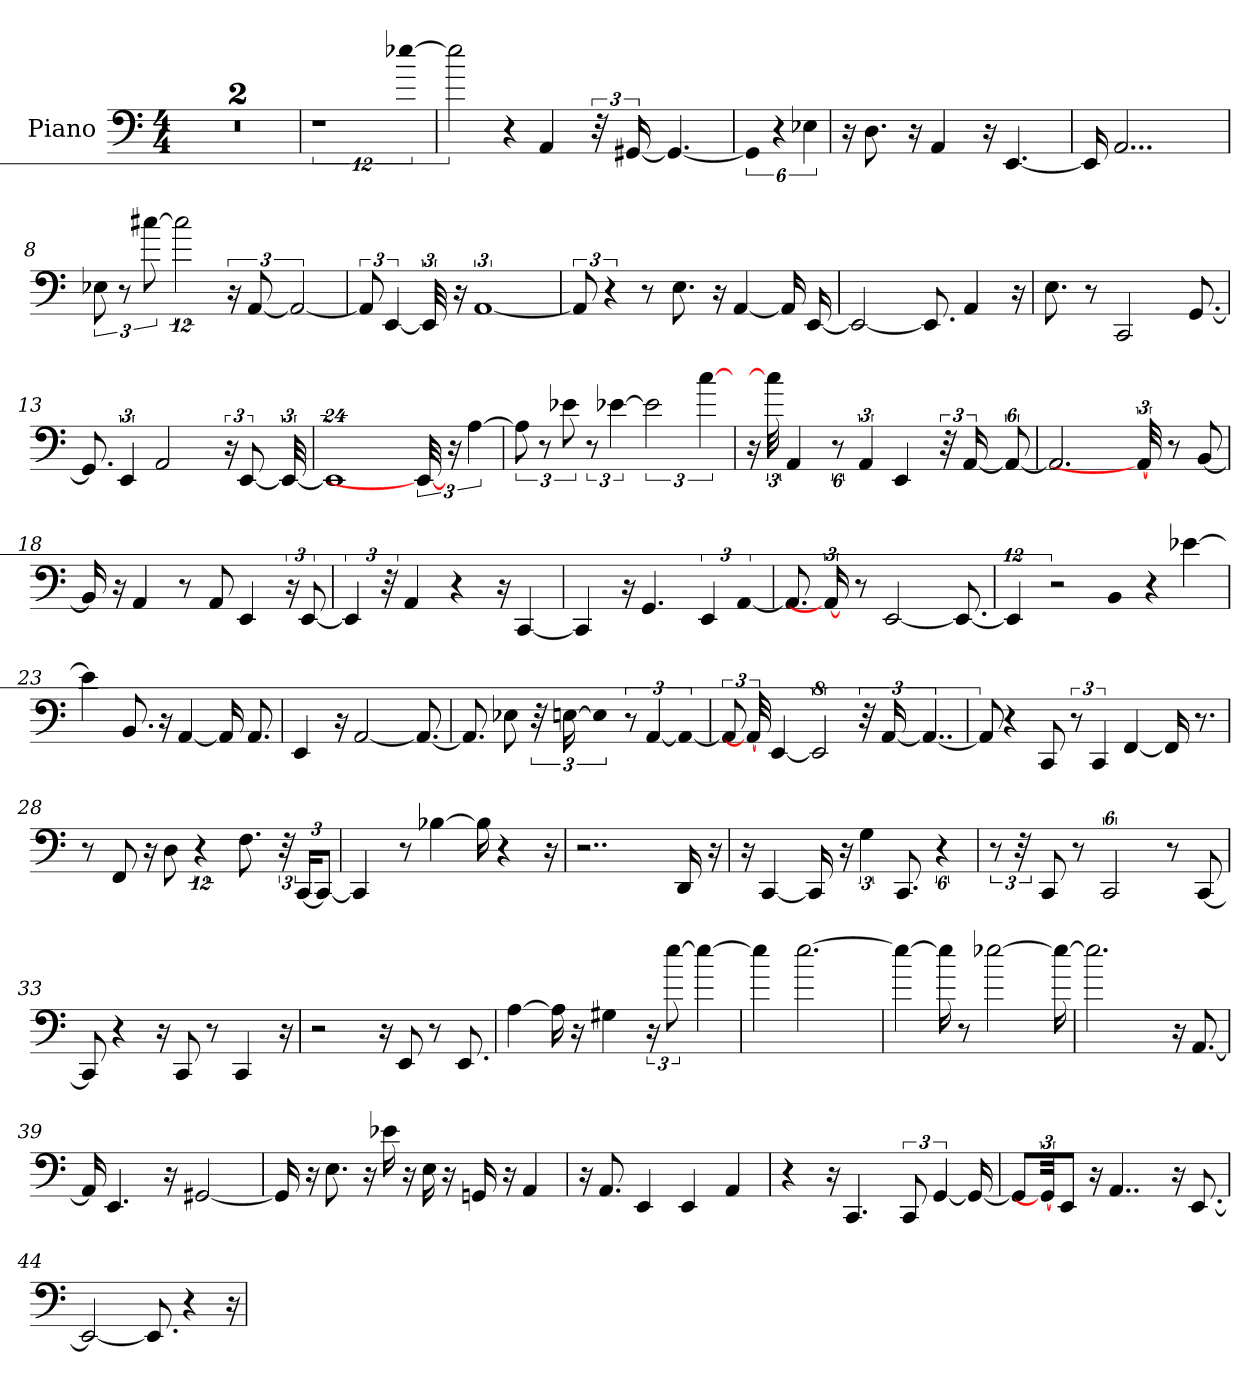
**kern
*part1
*staff1
*I"Piano
*I'Pno
*clefF4
*M4/4
*MM120
=1
1r
=2
1r
=3
12%7r
[12%5ee-X
=4
48%13ee-]
24r
4AA
48r
[24GG#X
4.GG#_
=5
6%5GG#]
12r
12E-X
=6
16r
8.D
16r
4AA
16r
[4.EE
=7
16EE]
2...AA
=8
12E-X
12r
[12cc#X
24%7cc#]
24r
[12AA
3AA_
=9
12AA]
[6EE
48EE]
16r
[3%2AA
=10
12AA]
6r
8r
8.E
16r
[4AA
16AA]
[16EE
=11
2EE_
8.EE]
4AA
16r
=12
8.E
8r
2CC
[8.GG
=13
8.GG]
6EE
2AA
24r
[12EE
48EE_
=14
24%19EE]
48EE_
24r
[6A
=15
12A]
12r
12e-X
12r
[6e-X
3e-]
[6cc
=16
16r
48cc]
4AA
48%5r
6AA
4EE
48r
[24AA
48%5AA_
=17
2.AA]
48AA_
8r
[8BB
=18
16BB]
16r
4AA
8r
8AA
4EE
24r
[12EE
=19
6EE]
48r
4AA
4r
16r
[4CC
=20
4CC]
16r
4.GG
6EE
[48%7AA
=21
8.AA]
24AA_
8r
[2EE
8.EE_
=22
48%11EE]
48%17r
12BB
12r
[4e-X
=23
4e-]
8.BB
16r
[4AA
16AA]
8.AA
=24
4EE
16r
[2AA
8.AA_
=25
8.AA]
8E-X
48r
[24E
48%7E]
12r
[6AA
48%11AA_
=26
12AA]
48AA_
[4EE
16%5EE]
48r
[24AA
6..AA_
=27
48%5AA]
48r
8CC
12r
6CC
[4FF
16FF]
8.r
=28
8r
8FF
16r
8D
48%11r
8.F
48r
[24CC/KL
12CC/J_
=29
4CC]
8r
[4B-X
16B-]
4r
16r
=30
2..r
16DD
16r
=31
16r
[4CC
16CC]
16r
6G
8.CC
24%5r
=32
12r
48r
8CC
8r
12%5CC
8r
[8CC
=33
8CC]
4r
16r
8CC
8r
4CC
16r
=34
2r
16r
8EE
8r
8.EE
=35
[4A
16A]
16r
4G#X
24r
[12ee
4ee_
=36
4ee]
[2.ee
=37
4ee_
16ee]
8r
[2ee-X
16ee-_
=38
2.ee-]
16r
[8.AA
=39
16AA]
4.EE
16r
[2GG#X
=40
16GG#]
16r
8.E
16r
16e-X
16r
16E
16r
16GG
16r
4AA
=41
16r
8.AA
4EE
4EE
4AA
=42
4r
16r
4.CC
12CC
[6GG
16GG_
=43
8GG/L]
48GG_
8EE/J
16r
4..AA
16r
[8.EE
=44
2EE_
8.EE]
4r
16r
=
*-
